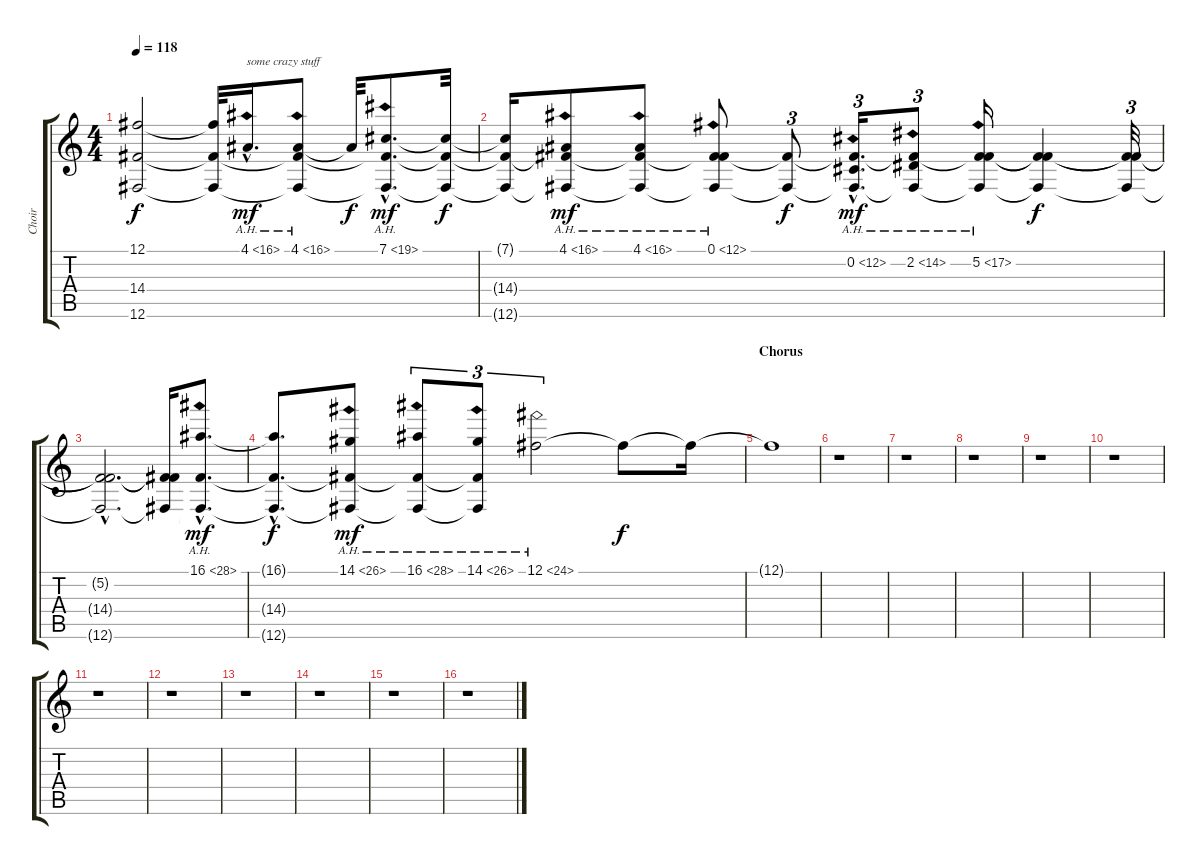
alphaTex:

\track ("Choir" "Choir") {instrument choiraahs}
\staff {score tabs}
\tuning (Gb4 Db4 A3 E3 B2 Gb2) {hide}
\ts (4 4)
\tempo 118
\clef g2
\ks c
(12.1{t} 14.4{t} 12.6{t}).2{dy f} (12.1{t} 14.4{t} 12.6{t}).32 4.1{ah 12 hac}.16{d txt "some crazy stuff" dy mf} (4.1{ah 12} 14.4{t} 12.6{t}).8 4.1{t}.32{dy f} (7.1{ah 12 hac} 14.4{hac t} 12.6{hac t}).8{d dy mf} (7.1{t} 14.4{t} 12.6{t}).32{dy f} |
(7.1{t} 14.4{t} 12.6{t}).16 (4.1{ah 12} 14.4{t} 12.6{t}).8{dy mf} (4.1{ah 12} 14.4{t} 12.6{t}).8 (0.1{ah 12} 14.4{t} 12.6{t}).8 (14.4{t} 12.6{t}).8{tu (3 2) dy f} (0.2{ah 12 hac} 14.4{hac t} 12.6{hac t}).16{d tu (3 2) dy mf} (2.2{ah 12} 14.4{t} 12.6{t}).8{tu (3 2)} (5.2{ah 12} 14.4{t} 12.6{t}).16 (5.2{t} 14.4{t} 12.6{t}).4{dy f} (5.2{t} 14.4{t} 12.6{t}).32{tu (3 2)} |
(5.2{hac t} 14.4{hac t} 12.6{hac t}).2{d} (5.2{t} 14.4{t} 12.6{t}).16 (16.1{ah 12 hac} 14.4{hac t} 12.6{hac t}).8{d dy mf} |
(16.1{hac t} 14.4{hac t} 12.6{hac t}).8{d dy f} (14.1{ah 12} 14.4{t} 12.6{t}).8{dy mf} (16.1{ah 12} 14.4{t} 12.6{t}).8{tu (3 2)} (14.1{ah 12} 14.4{t} 12.6{t}).8{tu (3 2)} 12.1{ah 12}.2{tu (3 2)} 12.1{t}.8{dy f} 12.1{t}.16 |
\section ("" "Chorus")
12.1{t}.1 |
r.1 |
r.1 |
r.1 |
r.1 |
r.1 |
r.1 |
r.1 |
r.1 |
r.1 |
r.1 |
r.1
